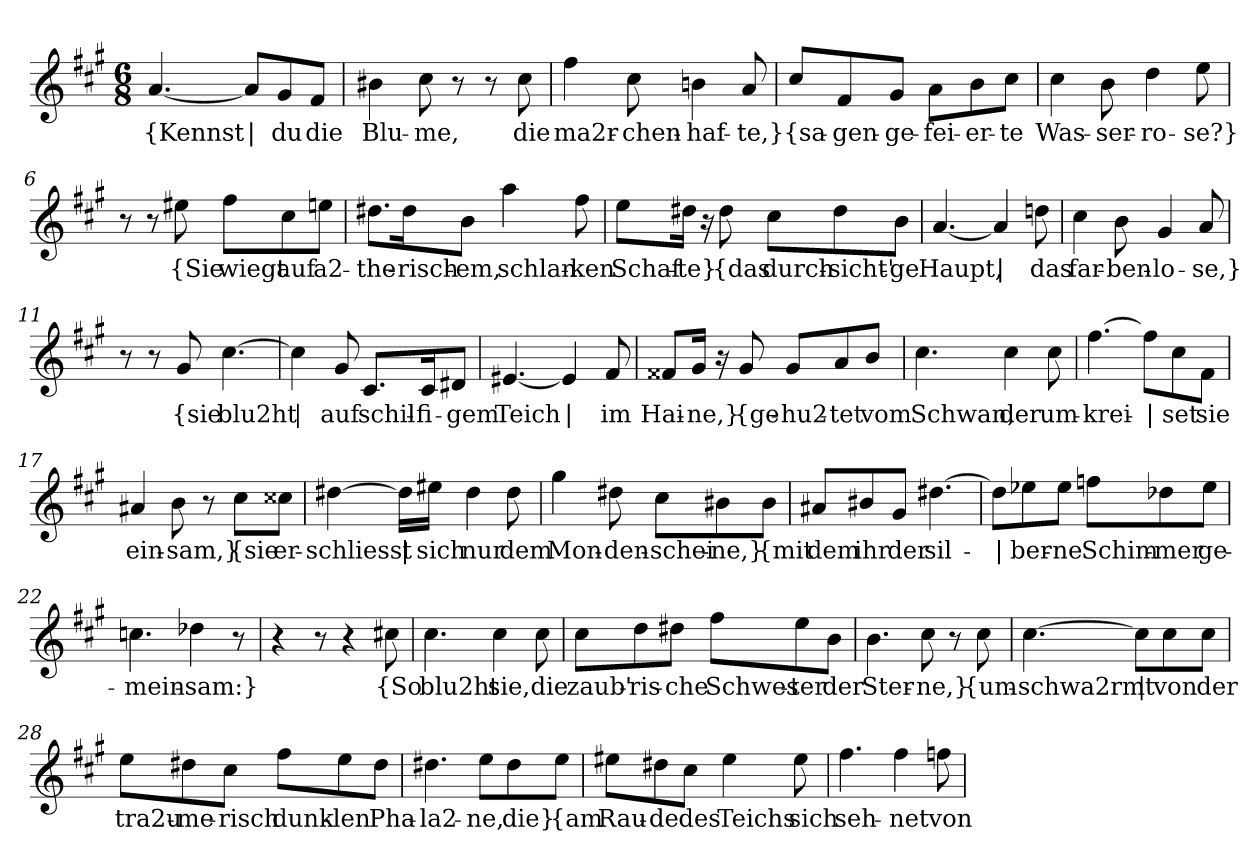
**kern	**text
*part1	*part1
*staff1	*staff1
*clefG2	*
*k[f#c#g#]	*
*M6/8	*
=1	=1
!	!LO:LY:b
[4.a/	{Kennst
!	!LO:LY:b
8a/L]	|
!	!LO:LY:b
8g#/	du
!	!LO:LY:b
8f#/J	die
=2	=2
!	!LO:LY:b
4b#X\	Blu-
!	!LO:LY:b
8cc#\	-me,
8r	.
8r	.
!	!LO:LY:b
8cc#\	die
=3	=3
!	!LO:LY:b
4ff#\	ma2r-
!	!LO:LY:b
8cc#\	-chen-
!	!LO:LY:b
4bn\	-haf-
!	!LO:LY:b
8a/	-te,}
=4	=4
!	!LO:LY:b
8cc#/L	{sa-
!	!LO:LY:b
8f#/	-gen-
!	!LO:LY:b
8g#/J	-ge-
!	!LO:LY:b
8a\L	-fei-
!	!LO:LY:b
8b\	-er-
!	!LO:LY:b
8cc#\J	-te
!!LO:LB:g=z
=5	=5
!	!LO:LY:b
4cc#\	Was-
!	!LO:LY:b
8b\	-ser-
!	!LO:LY:b
4dd\	-ro-
!	!LO:LY:b
8ee\	-se?}
=6	=6
8r	.
8r	.
!	!LO:LY:b
8ee#X\	{Sie
!	!LO:LY:b
8ff#\L	wiegt
!	!LO:LY:b
8cc#\	auf
!	!LO:LY:b
8een\J	a2-
=7	=7
!	!LO:LY:b
8.dd#X\L	-the-
!	!LO:LY:b
16dd#\K	-risch-
!	!LO:LY:b
8b\J	-em,
!	!LO:LY:b
4aa\	schlan-
!	!LO:LY:b
8ff#\	-ken
!!LO:LB:g=z
=8	=8
!	!LO:LY:b
8ee\L	Schaf-
!	!LO:LY:b
16dd#X\Jk	-te}
16r	.
!	!LO:LY:b
8dd#\	{das
!	!LO:LY:b
8cc#\L	durch-
!	!LO:LY:b
8dd#\	-sicht'-
!	!LO:LY:b
8b\J	-ge
=9	=9
!	!LO:LY:b
[4.a/	Haupt,
!	!LO:LY:b
4a/]	|
!	!LO:LY:b
8ddn\	das
=10	=10
!	!LO:LY:b
4cc#\	far-
!	!LO:LY:b
8b\	-ben-
!	!LO:LY:b
4g#/	-lo-
!	!LO:LY:b
8a/	-se,}
=11	=11
8r	.
8r	.
!	!LO:LY:b
8g#/	{sie
!	!LO:LY:b
[4.cc#\	blu2ht
!!LO:LB:g=z
=12	=12
!	!LO:LY:b
4cc#\]	|
!	!LO:LY:b
8g#/	auf
!	!LO:LY:b
8.c#/L	schil-
!	!LO:LY:b
16c#/K	-fi-
!	!LO:LY:b
8d#X/J	-gem
=13	=13
!	!LO:LY:b
[4.e#X/	Teich
!	!LO:LY:b
4e#/]	|
!	!LO:LY:b
8f#/	im
=14	=14
!	!LO:LY:b
8f##X/L	Hai-
!	!LO:LY:b
16g#/Jk	-ne,}
16r	.
!	!LO:LY:b
8g#/	{ge-
!	!LO:LY:b
8g#/L	-hu2-
!	!LO:LY:b
8a/	-tet
!	!LO:LY:b
8b/J	vom
=15	=15
!	!LO:LY:b
4.cc#\	Schwan,
!	!LO:LY:b
4cc#\	der
!	!LO:LY:b
8cc#\	um-
=16	=16
!	!LO:LY:b
[4.ff#\	-krei-
!	!LO:LY:b
8ff#\L]	|
!	!LO:LY:b
8cc#\	-set
!	!LO:LY:b
8f#\J	sie
!!LO:LB:g=z
=17	=17
!	!LO:LY:b
4a#X/	ein-
!	!LO:LY:b
8b\	-sam,}
8r	.
!	!LO:LY:b
8cc#\L	{sie
!	!LO:LY:b
8cc##X\J	er-
=18	=18
!	!LO:LY:b
[4dd#X\	-schliesst
!	!LO:LY:b
16dd#\LL]	|
!	!LO:LY:b
16ee#X\JJ	sich
!	!LO:LY:b
4dd#\	nur
!	!LO:LY:b
8dd#\	dem
=19	=19
!	!LO:LY:b
4gg#\	Mon-
!	!LO:LY:b
8dd#X\	-den-
!	!LO:LY:b
8cc#\L	-schei-
!	!LO:LY:b
8b#X\	-ne,}
!	!LO:LY:b
8b#\J	{mit
=20	=20
!	!LO:LY:b
8a#X/L	dem
!	!LO:LY:b
8b#X/	ihr
!	!LO:LY:b
8g#/J	der
!	!LO:LY:b
[4.dd#X\	sil-
!!LO:LB:g=z
=21	=21
!	!LO:LY:b
8dd#\L]	|
!	!LO:LY:b
8ee-X\	-ber-
!	!LO:LY:b
8ee-\J	-ne
!	!LO:LY:b
8ffn\L	Schim-
!	!LO:LY:b
8dd-X\	-mer
!	!LO:LY:b
8ee-\J	ge-
=22	=22
!	!LO:LY:b
4.ccn\	-mein-
!	!LO:LY:b
4dd-X\	-sam:}
8r	.
=23	=23
4r	.
8r	.
4r	.
!	!LO:LY:b
8cc#X\	{So
=24	=24
!	!LO:LY:b
4.cc#\	blu2ht
!	!LO:LY:b
4cc#\	sie,
!	!LO:LY:b
8cc#\	die
!!LO:LB:g=z
=25	=25
!	!LO:LY:b
8cc#\L	zaub'-
!	!LO:LY:b
8dd\	-ris-
!	!LO:LY:b
8dd#X\J	-che
!	!LO:LY:b
8ff#\L	Schwes-
!	!LO:LY:b
8ee\	-ter
!	!LO:LY:b
8b\J	der
=26	=26
!	!LO:LY:b
4.b\	Ster-
!	!LO:LY:b
8cc#\	-ne,}
8r	.
!	!LO:LY:b
8cc#\	{um-
=27	=27
!	!LO:LY:b
[4.cc#\	-schwa2rmt
!	!LO:LY:b
8cc#\L]	|
!	!LO:LY:b
8cc#\	von
!	!LO:LY:b
8cc#\J	der
!!LO:LB:g=z
=28	=28
!	!LO:LY:b
8ee\L	tra2u-
!	!LO:LY:b
8dd#X\	-me-
!	!LO:LY:b
8cc#\J	-risch
!	!LO:LY:b
8ff#\L	dunk-
!	!LO:LY:b
8ee\	-len
!	!LO:LY:b
8dd#\J	Pha-
=29	=29
!	!LO:LY:b
4.dd#X\	-la2-
!	!LO:LY:b
8ee\L	-ne,
!	!LO:LY:b
8dd#\	die}
!	!LO:LY:b
8ee\J	{am
=30	=30
!	!LO:LY:b
8ee#X\L	Rau-
!	!LO:LY:b
8dd#X\	-de
!	!LO:LY:b
8cc#\J	des
!	!LO:LY:b
4ee#\	Teichs
!	!LO:LY:b
8ee#\	sich
=31	=31
!	!LO:LY:b
4.ff#\	seh-
!	!LO:LY:b
4ff#\	-net
!	!LO:LY:b
8ffn\	von
=	=
*-	*-
